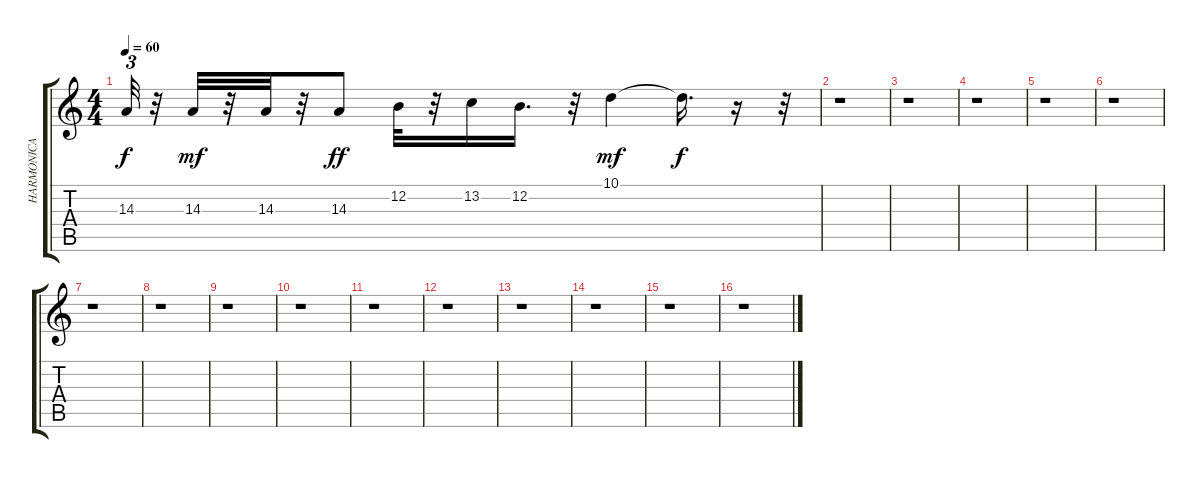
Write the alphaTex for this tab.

\track ("HARMONICA           " "HARMONICA ") {instrument harmonica}
\staff {score tabs}
\tuning (E4 B3 G3 D3 A2 E2) {hide}
\ts (4 4)
\tempo 60
\clef g2
\ks c
14.3{t}.32{tu (3 2) dy f} r.32 14.3.32{dy mf} r.32 14.3.32 r.32 14.3.8{dy ff} 12.2.32 r.32 13.2.16 12.2.16{d} r.32 10.1.4{dy mf} 10.1{t}.16{d dy f} r.16 r.32 |
r.1 |
r.1 |
r.1 |
r.1 |
r.1 |
r.1 |
r.1 |
r.1 |
r.1 |
r.1 |
r.1 |
r.1 |
r.1 |
r.1 |
r.1
